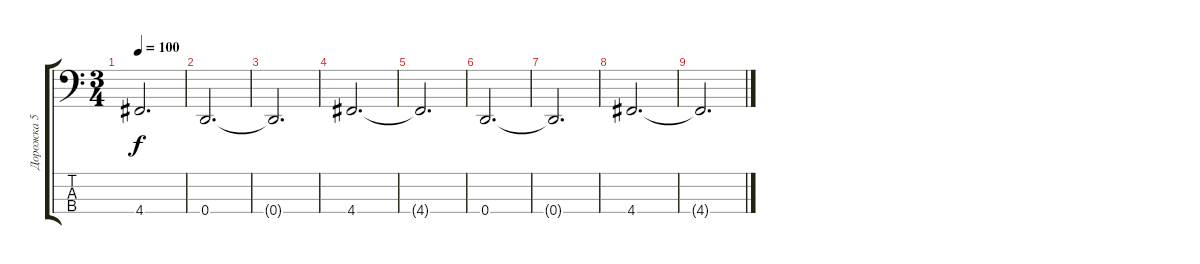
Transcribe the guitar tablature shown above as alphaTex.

\track ("Дорожка 5" "Дорожка 5") {instrument electricbassfinger}
\staff {score tabs}
\tuning (G2 D2 A1 D1) {hide}
\ts (3 4)
\tempo 100
\clef f4
\ks c
4.4{t}.2{d dy f} |
0.4.2{d} |
0.4{t}.2{d} |
4.4.2{d} |
4.4{t}.2{d} |
0.4.2{d} |
0.4{t}.2{d} |
4.4.2{d} |
4.4{t}.2{d}
